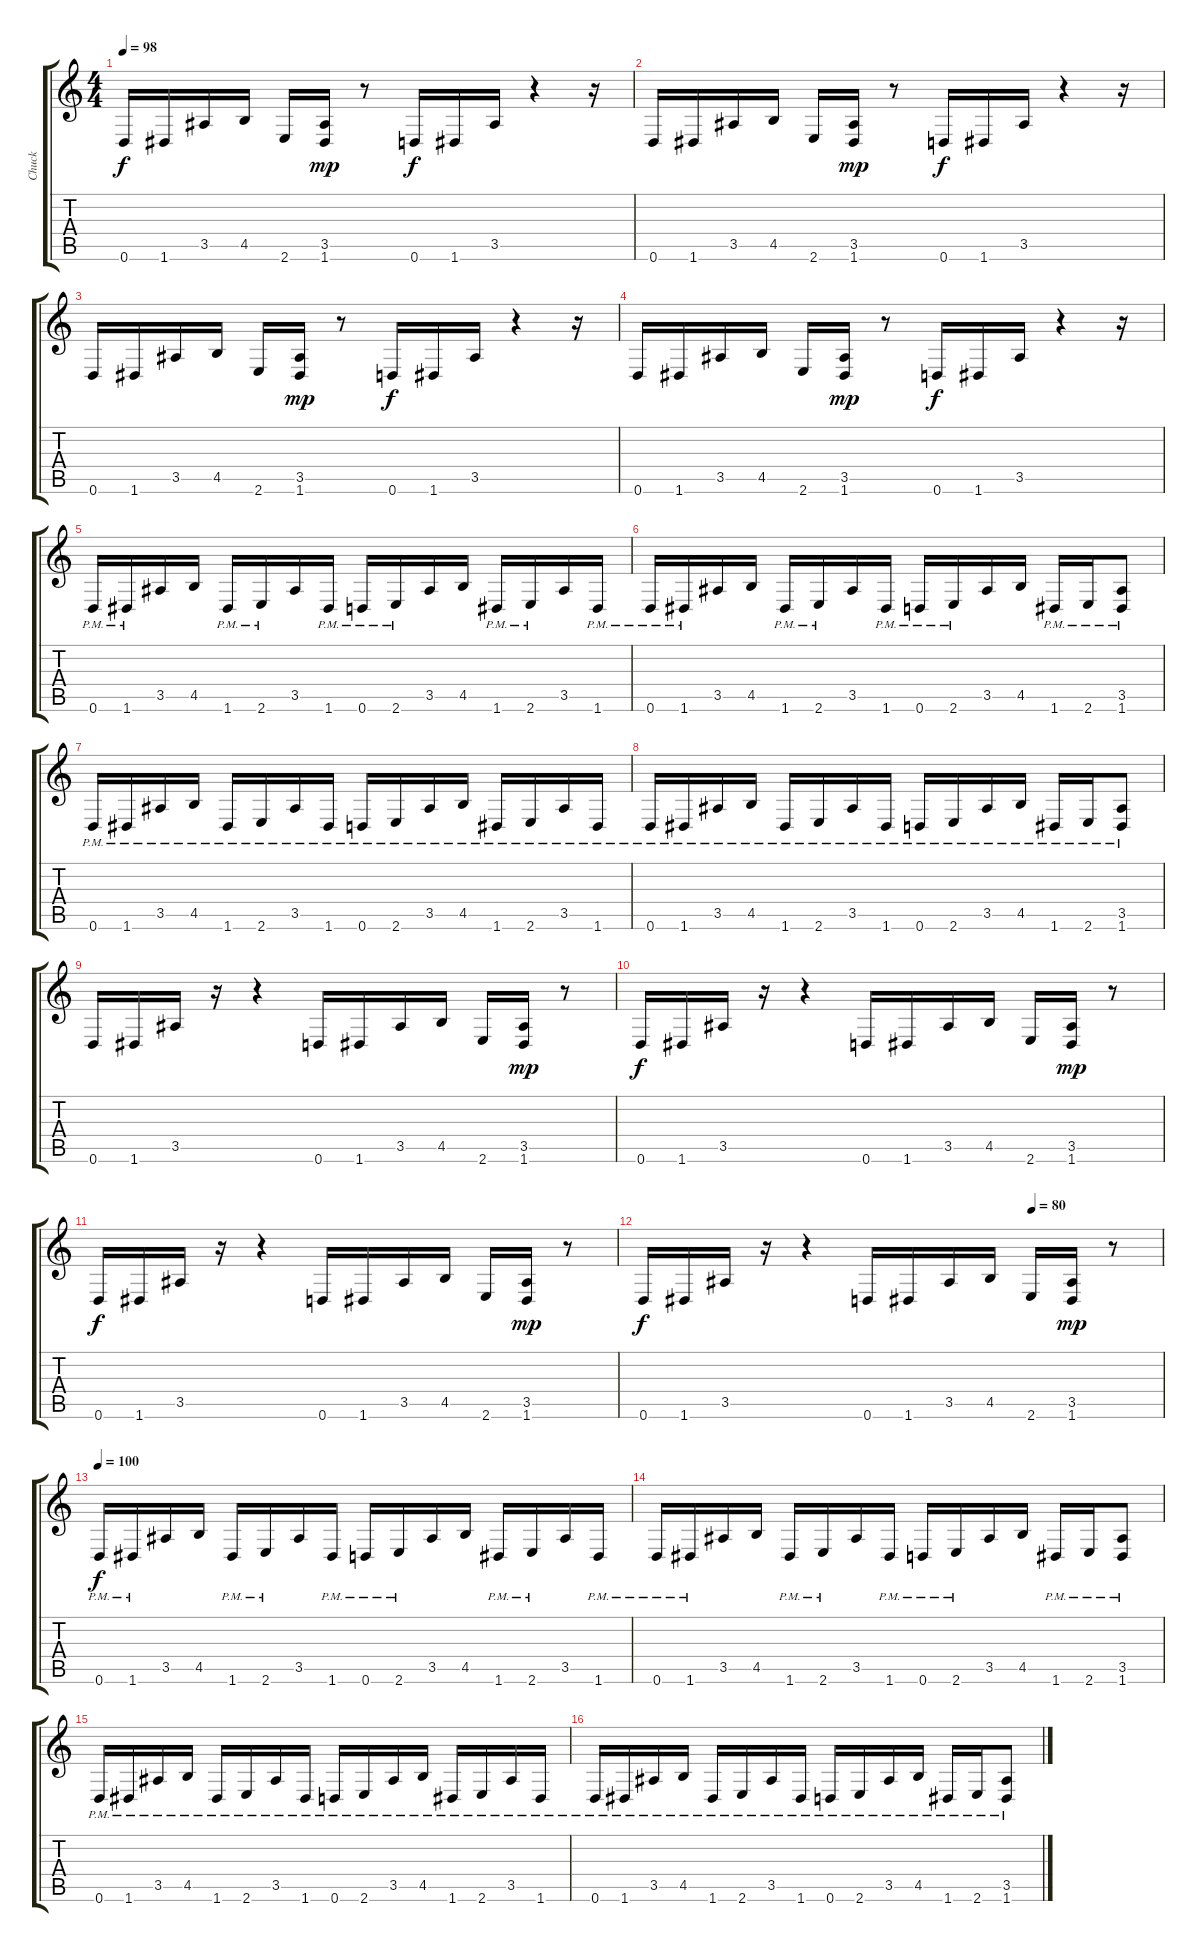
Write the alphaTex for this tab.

\track ("Chuck" "Chuck") {instrument distortionguitar}
\staff {score tabs}
\tuning (D4 A3 F3 C3 G2 D2) {hide}
\ts (4 4)
\tempo 98
\clef g2
\ks c
0.6.16{dy f} 1.6.16 3.5.16 4.5.16 2.6.16 (3.5 1.6).16{dy mp} r.8 0.6.16{dy f} 1.6.16 3.5.16 r.4 r.16 |
0.6.16 1.6.16 3.5.16 4.5.16 2.6.16 (3.5 1.6).16{dy mp} r.8 0.6.16{dy f} 1.6.16 3.5.16 r.4 r.16 |
0.6.16 1.6.16 3.5.16 4.5.16 2.6.16 (3.5 1.6).16{dy mp} r.8 0.6.16{dy f} 1.6.16 3.5.16 r.4 r.16 |
0.6.16 1.6.16 3.5.16 4.5.16 2.6.16 (3.5 1.6).16{dy mp} r.8 0.6.16{dy f} 1.6.16 3.5.16 r.4 r.16 |
0.6{pm}.16 1.6{pm}.16 3.5.16 4.5.16 1.6{pm}.16 2.6{pm}.16 3.5.16 1.6{pm}.16 0.6{pm}.16 2.6{pm}.16 3.5.16 4.5.16 1.6{pm}.16 2.6{pm}.16 3.5.16 1.6{pm}.16 |
0.6{pm}.16 1.6{pm}.16 3.5.16 4.5.16 1.6{pm}.16 2.6{pm}.16 3.5.16 1.6{pm}.16 0.6{pm}.16 2.6{pm}.16 3.5.16 4.5.16 1.6{pm}.16 2.6{pm}.16 (3.5{pm} 1.6{pm}).8 |
0.6{pm}.16 1.6{pm}.16 3.5{pm}.16 4.5{pm}.16 1.6{pm}.16 2.6{pm}.16 3.5{pm}.16 1.6{pm}.16 0.6{pm}.16 2.6{pm}.16 3.5{pm}.16 4.5{pm}.16 1.6{pm}.16 2.6{pm}.16 3.5{pm}.16 1.6{pm}.16 |
0.6{pm}.16 1.6{pm}.16 3.5{pm}.16 4.5{pm}.16 1.6{pm}.16 2.6{pm}.16 3.5{pm}.16 1.6{pm}.16 0.6{pm}.16 2.6{pm}.16 3.5{pm}.16 4.5{pm}.16 1.6{pm}.16 2.6{pm}.16 (3.5{pm} 1.6{pm}).8 |
0.6.16 1.6.16 3.5.16 r.16 r.4 0.6.16 1.6.16 3.5.16 4.5.16 2.6.16 (3.5 1.6).16{dy mp} r.8 |
0.6.16{dy f} 1.6.16 3.5.16 r.16 r.4 0.6.16 1.6.16 3.5.16 4.5.16 2.6.16 (3.5 1.6).16{dy mp} r.8 |
0.6.16{dy f} 1.6.16 3.5.16 r.16 r.4 0.6.16 1.6.16 3.5.16 4.5.16 2.6.16 (3.5 1.6).16{dy mp} r.8 |
\tempo (80 0.75)
0.6.16{dy f} 1.6.16 3.5.16 r.16 r.4 0.6.16 1.6.16 3.5.16 4.5.16 2.6.16 (3.5 1.6).16{dy mp} r.8 |
\tempo 100
0.6{pm}.16{dy f} 1.6{pm}.16 3.5.16 4.5.16 1.6{pm}.16 2.6{pm}.16 3.5.16 1.6{pm}.16 0.6{pm}.16 2.6{pm}.16 3.5.16 4.5.16 1.6{pm}.16 2.6{pm}.16 3.5.16 1.6{pm}.16 |
0.6{pm}.16 1.6{pm}.16 3.5.16 4.5.16 1.6{pm}.16 2.6{pm}.16 3.5.16 1.6{pm}.16 0.6{pm}.16 2.6{pm}.16 3.5.16 4.5.16 1.6{pm}.16 2.6{pm}.16 (3.5{pm} 1.6{pm}).8 |
0.6{pm}.16 1.6{pm}.16 3.5{pm}.16 4.5{pm}.16 1.6{pm}.16 2.6{pm}.16 3.5{pm}.16 1.6{pm}.16 0.6{pm}.16 2.6{pm}.16 3.5{pm}.16 4.5{pm}.16 1.6{pm}.16 2.6{pm}.16 3.5{pm}.16 1.6{pm}.16 |
0.6{pm}.16 1.6{pm}.16 3.5{pm}.16 4.5{pm}.16 1.6{pm}.16 2.6{pm}.16 3.5{pm}.16 1.6{pm}.16 0.6{pm}.16 2.6{pm}.16 3.5{pm}.16 4.5{pm}.16 1.6{pm}.16 2.6{pm}.16 (3.5{pm} 1.6{pm}).8
